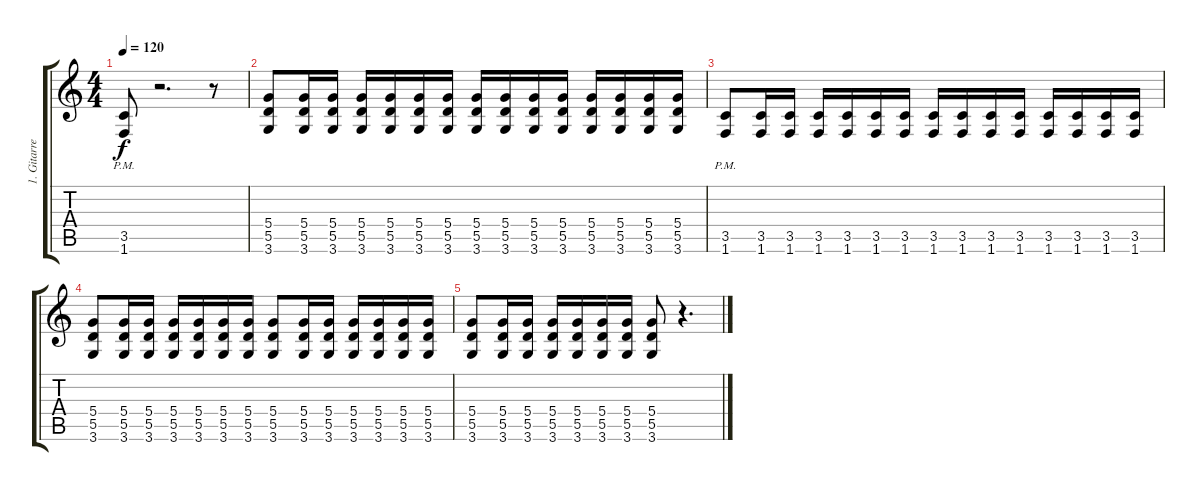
\track ("1. Gitarre" "1. Gitarre") {instrument distortionguitar}
\staff {score tabs}
\tuning (E4 B3 G3 D3 A2 E2) {hide}
\ts (4 4)
\tempo 120
\clef g2
\ks c
(3.5{pm} 1.6{pm}).8{dy f} r.2{d} r.8 |
(5.4 5.5 3.6).8 (5.4 5.5 3.6).16 (5.4 5.5 3.6).16 (5.4 5.5 3.6).16 (5.4 5.5 3.6).16 (5.4 5.5 3.6).16 (5.4 5.5 3.6).16 (5.4 5.5 3.6).16 (5.4 5.5 3.6).16 (5.4 5.5 3.6).16 (5.4 5.5 3.6).16 (5.4 5.5 3.6).16 (5.4 5.5 3.6).16 (5.4 5.5 3.6).16 (5.4 5.5 3.6).16 |
(3.5{pm} 1.6{pm}).8 (3.5 1.6).16 (3.5 1.6).16 (3.5 1.6).16 (3.5 1.6).16 (3.5 1.6).16 (3.5 1.6).16 (3.5 1.6).16 (3.5 1.6).16 (3.5 1.6).16 (3.5 1.6).16 (3.5 1.6).16 (3.5 1.6).16 (3.5 1.6).16 (3.5 1.6).16 |
(5.4 5.5 3.6).8 (5.4 5.5 3.6).16 (5.4 5.5 3.6).16 (5.4 5.5 3.6).16 (5.4 5.5 3.6).16 (5.4 5.5 3.6).16 (5.4 5.5 3.6).16 (5.4 5.5 3.6).8 (5.4 5.5 3.6).16 (5.4 5.5 3.6).16 (5.4 5.5 3.6).16 (5.4 5.5 3.6).16 (5.4 5.5 3.6).16 (5.4 5.5 3.6).16 |
(5.4 5.5 3.6).8 (5.4 5.5 3.6).16 (5.4 5.5 3.6).16 (5.4 5.5 3.6).16 (5.4 5.5 3.6).16 (5.4 5.5 3.6).16 (5.4 5.5 3.6).16 (5.4 5.5 3.6).8 r.4{d}
